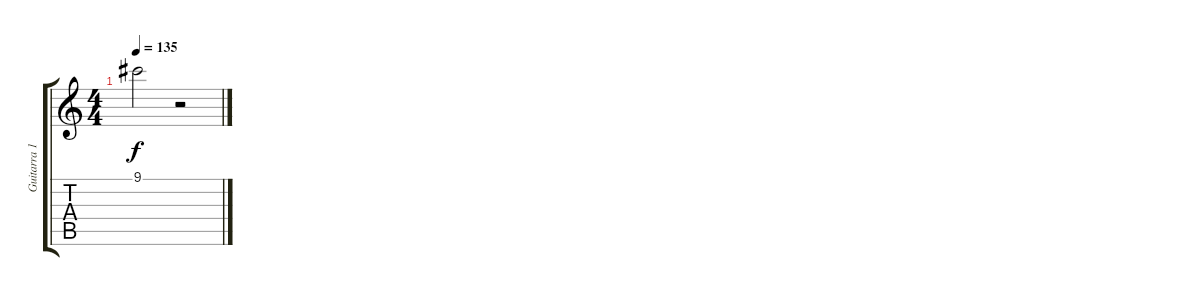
\track ("Guitarra 1 (Solo)" "Guitarra 1") {instrument distortionguitar}
\staff {score tabs}
\tuning (E4 B3 G3 D3 A2 E2) {hide}
\ts (4 4)
\tempo 135
\clef g2
\ks c
9.1.2{dy f} r.2
